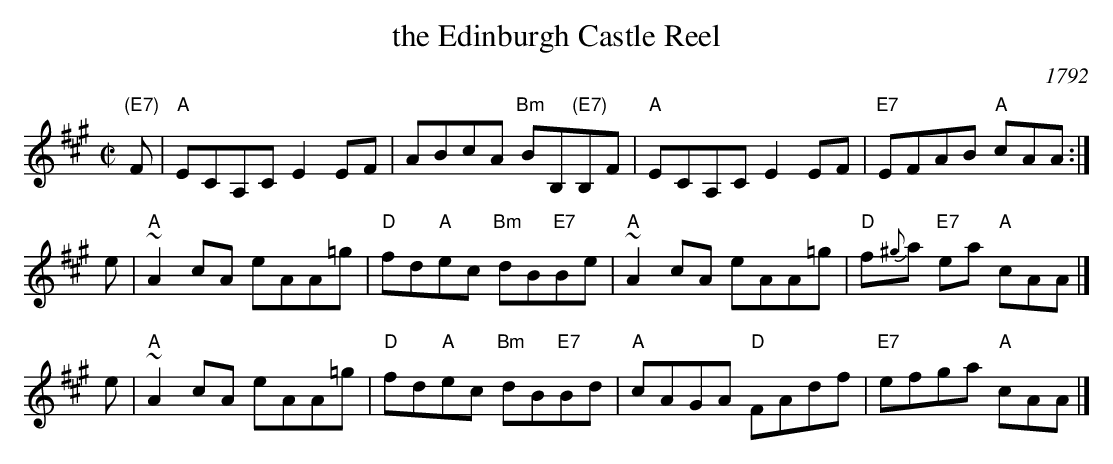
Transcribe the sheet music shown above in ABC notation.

X:1
T: the Edinburgh Castle Reel
O: 1792
M: C|
L: 1/8
K: A
"(E7)"F \
| "A"ECA,C E2EF | ABcA "Bm"BB,"(E7)"B,F | "A"ECA,C E2EF | "E7"EFAB "A"cAA :|
e \
| "A"~A2cA eAA=g | "D"fd"A"ec "Bm"dB"E7"Be | "A"~A2cA eAA=g | "D"f{^g}a "E7"ea "A"cAA |]
e \
| "A"~A2cA eAA=g | "D"fd"A"ec "Bm"dB"E7"Bd | "A"cAGA "D"FAdf | "E7"efga "A"cAA |]
